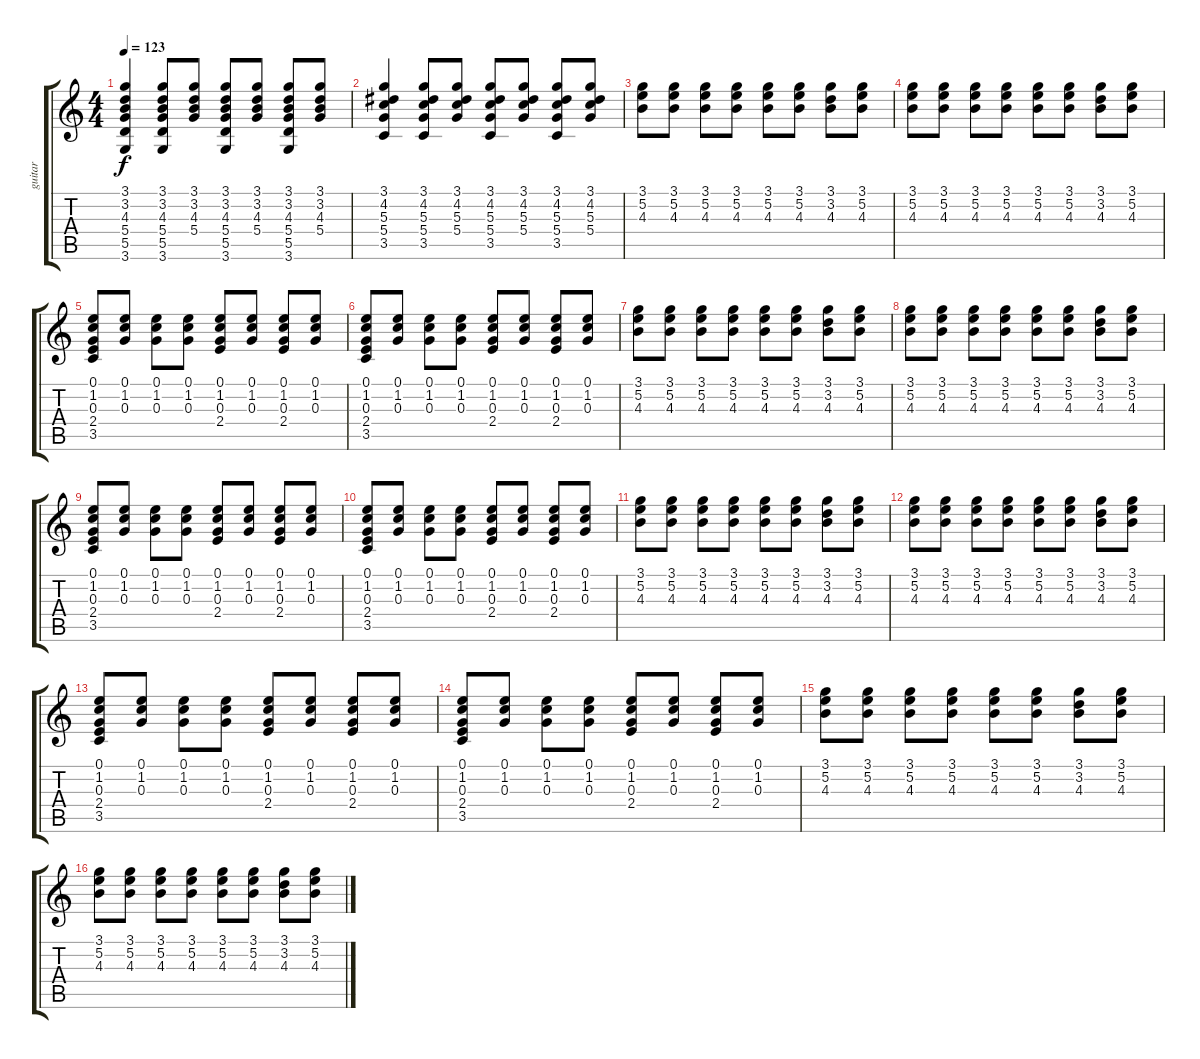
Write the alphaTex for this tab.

\track ("guitar" "guitar") {instrument acousticguitarsteel}
\staff {score tabs}
\tuning (E4 B3 G3 D3 A2 E2) {hide}
\ts (4 4)
\tempo 123
\clef g2
\ks c
(3.1 3.2 4.3 5.4 5.5 3.6).4{dy f} (3.1 3.2 4.3 5.4 5.5 3.6).8 (3.1 3.2 4.3 5.4).8 (3.1 3.2 4.3 5.4 5.5 3.6).8 (3.1 3.2 4.3 5.4).8 (3.1 3.2 4.3 5.4 5.5 3.6).8 (3.1 3.2 4.3 5.4).8 |
(3.1 4.2 5.3 5.4 3.5).4 (3.1 4.2 5.3 5.4 3.5).8 (3.1 4.2 5.3 5.4).8 (3.1 4.2 5.3 5.4 3.5).8 (3.1 4.2 5.3 5.4).8 (3.1 4.2 5.3 5.4 3.5).8 (3.1 4.2 5.3 5.4).8 |
(3.1 5.2 4.3).8 (3.1 5.2 4.3).8 (3.1 5.2 4.3).8 (3.1 5.2 4.3).8 (3.1 5.2 4.3).8 (3.1 5.2 4.3).8 (3.1 3.2 4.3).8 (3.1 5.2 4.3).8 |
(3.1 5.2 4.3).8 (3.1 5.2 4.3).8 (3.1 5.2 4.3).8 (3.1 5.2 4.3).8 (3.1 5.2 4.3).8 (3.1 5.2 4.3).8 (3.1 3.2 4.3).8 (3.1 5.2 4.3).8 |
(0.1 1.2 0.3 2.4 3.5).8 (0.1 1.2 0.3).8 (0.1 1.2 0.3).8 (0.1 1.2 0.3).8 (0.1 1.2 0.3 2.4).8 (0.1 1.2 0.3).8 (0.1 1.2 0.3 2.4).8 (0.1 1.2 0.3).8 |
(0.1 1.2 0.3 2.4 3.5).8 (0.1 1.2 0.3).8 (0.1 1.2 0.3).8 (0.1 1.2 0.3).8 (0.1 1.2 0.3 2.4).8 (0.1 1.2 0.3).8 (0.1 1.2 0.3 2.4).8 (0.1 1.2 0.3).8 |
(3.1 5.2 4.3).8 (3.1 5.2 4.3).8 (3.1 5.2 4.3).8 (3.1 5.2 4.3).8 (3.1 5.2 4.3).8 (3.1 5.2 4.3).8 (3.1 3.2 4.3).8 (3.1 5.2 4.3).8 |
(3.1 5.2 4.3).8 (3.1 5.2 4.3).8 (3.1 5.2 4.3).8 (3.1 5.2 4.3).8 (3.1 5.2 4.3).8 (3.1 5.2 4.3).8 (3.1 3.2 4.3).8 (3.1 5.2 4.3).8 |
(0.1 1.2 0.3 2.4 3.5).8 (0.1 1.2 0.3).8 (0.1 1.2 0.3).8 (0.1 1.2 0.3).8 (0.1 1.2 0.3 2.4).8 (0.1 1.2 0.3).8 (0.1 1.2 0.3 2.4).8 (0.1 1.2 0.3).8 |
(0.1 1.2 0.3 2.4 3.5).8 (0.1 1.2 0.3).8 (0.1 1.2 0.3).8 (0.1 1.2 0.3).8 (0.1 1.2 0.3 2.4).8 (0.1 1.2 0.3).8 (0.1 1.2 0.3 2.4).8 (0.1 1.2 0.3).8 |
(3.1 5.2 4.3).8 (3.1 5.2 4.3).8 (3.1 5.2 4.3).8 (3.1 5.2 4.3).8 (3.1 5.2 4.3).8 (3.1 5.2 4.3).8 (3.1 3.2 4.3).8 (3.1 5.2 4.3).8 |
(3.1 5.2 4.3).8 (3.1 5.2 4.3).8 (3.1 5.2 4.3).8 (3.1 5.2 4.3).8 (3.1 5.2 4.3).8 (3.1 5.2 4.3).8 (3.1 3.2 4.3).8 (3.1 5.2 4.3).8 |
(0.1 1.2 0.3 2.4 3.5).8 (0.1 1.2 0.3).8 (0.1 1.2 0.3).8 (0.1 1.2 0.3).8 (0.1 1.2 0.3 2.4).8 (0.1 1.2 0.3).8 (0.1 1.2 0.3 2.4).8 (0.1 1.2 0.3).8 |
(0.1 1.2 0.3 2.4 3.5).8 (0.1 1.2 0.3).8 (0.1 1.2 0.3).8 (0.1 1.2 0.3).8 (0.1 1.2 0.3 2.4).8 (0.1 1.2 0.3).8 (0.1 1.2 0.3 2.4).8 (0.1 1.2 0.3).8 |
(3.1 5.2 4.3).8 (3.1 5.2 4.3).8 (3.1 5.2 4.3).8 (3.1 5.2 4.3).8 (3.1 5.2 4.3).8 (3.1 5.2 4.3).8 (3.1 3.2 4.3).8 (3.1 5.2 4.3).8 |
(3.1 5.2 4.3).8 (3.1 5.2 4.3).8 (3.1 5.2 4.3).8 (3.1 5.2 4.3).8 (3.1 5.2 4.3).8 (3.1 5.2 4.3).8 (3.1 3.2 4.3).8 (3.1 5.2 4.3).8
